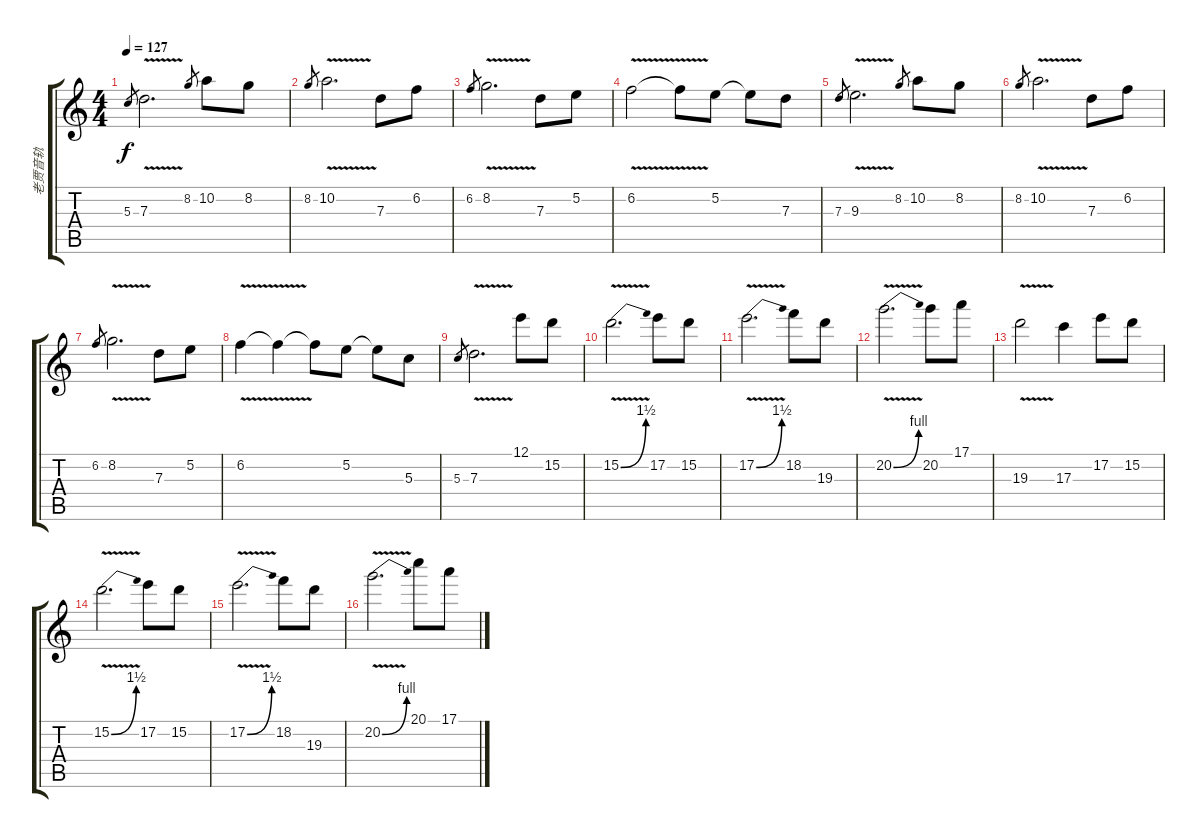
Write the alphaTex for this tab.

\track ("老贾音轨" "老贾音轨") {instrument overdrivenguitar}
\staff {score tabs}
\tuning (E4 B3 G3 D3 A2 E2) {hide}
\ts (4 4)
\tempo 127
\clef g2
\ks c
5.3.8{gr dy f} 7.3{v}.2{d} 8.2.8{gr} 10.2.8 8.2.8 |
8.2.8{gr} 10.2{v}.2{d} 7.3.8 6.2.8 |
6.2.8{gr} 8.2{v}.2{d} 7.3.8 5.2.8 |
6.2{v}.2 6.2{t}.8 5.2.8 5.2{t}.8 7.3.8 |
7.3.8{gr} 9.3{v}.2{d} 8.2.8{gr} 10.2.8 8.2.8 |
8.2.8{gr} 10.2{v}.2{d} 7.3.8 6.2.8 |
6.2.8{gr} 8.2{v}.2{d} 7.3.8 5.2.8 |
6.2{v}.4 6.2{t}.4 6.2{t}.8 5.2.8 5.2{t}.8 5.3.8 |
5.3.8{gr} 7.3{v}.2{d} 12.1.8 15.2.8 |
15.2{be (bend 0 0 60 6) v}.2{d} 17.2.8 15.2.8 |
17.2{be (bend 0 0 60 6) v}.2{d} 18.2.8 19.3.8 |
20.2{be (bend 0 0 60 4) v}.2{d} 20.2.8 17.1.8 |
19.3{v}.2 17.3.4 17.2.8 15.2.8 |
15.2{be (bend 0 0 60 6) v}.2{d} 17.2.8 15.2.8 |
17.2{be (bend 0 0 60 6) v}.2{d} 18.2.8 19.3.8 |
20.2{be (bend 0 0 60 4) v}.2{d} 20.1.8 17.1.8
